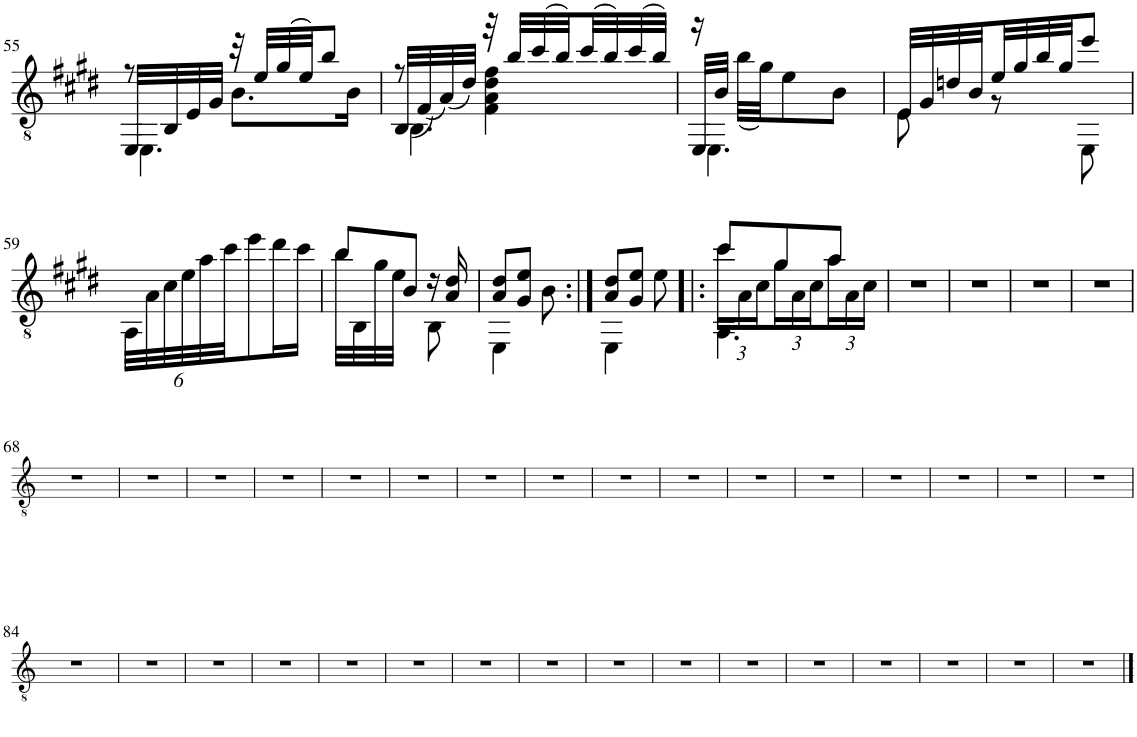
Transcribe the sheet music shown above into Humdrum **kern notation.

**kern
*part1
*staff1
*I"Guitar
!!LO:PB:g=z
*clefGv2
*k[f#c#g#d#]
*M3/8
=55
*^
*	*^
*	*	*^
8r	8ryy	32EE/LLL	4.EE\
.	.	32BB/	.
.	.	32E/	.
.	.	32G#/JJJ	.
32r	8.B\L	4ryy	.
32e/LLL	.	.	.
(32g#/	.	.	.
32e/JJ)	.	.	.
8b/J	.	.	.
.	16B\Jk	.	.
=56	=56	=56	=56
8r	8ryy	(32BB/LLL	4.BB\
.	.	(32F#/)	.
.	.	(32A/)	.
.	.	32d#/JJJ)	.
32r	4F#\ 4A\ 4d#\ 4f#\	4ryy	.
32b/LLL	.	.	.
(32cc#/	.	.	.
32b/)	.	.	.
(32cc#/	.	.	.
32b/)	.	.	.
(32cc#/	.	.	.
32b/JJJ)	.	.	.
=57	=57	=57	=57
4.ryy	16r	32EE/LLL	4.EE\
.	.	32B/JJJ	.
.	(32b\LLL	4ryy	.
.	32g#\JJ)	.	.
.	8e\	.	.
.	8B\J	.	.
.	.	16ryy	.
*	*v	*v	*v
=58	=58
32E/LLL	8E\
32G#/	.
32dn/	.
32B/	.
32e/	8r
32g#/	.
32b/	.
32g#/JJ	.
8ee/J	8EE\
*v	*v
!!LO:LB:g=z
=59
*Xbrackettup
48AA\LLL
48A\
48c#\
48e\
48a\
48cc#\JJ
8ee\
16dd#\L
16cc#\JJ
=60
*^
8b/L	32b\LLL
.	32BB\
.	32g#\
.	32e\JJJ
8B/J	8ryy
16r	8BB\
16A/ 16d#/	.
=61	=61
8A/ 8d#/L	4EE\
8G#/ 8e/J	.
8B\	8ryy
=62:|!	=62:|!
8A/ 8d#/L	4EE\
8G#/ 8e/J	.
8e\	8ryy
=63!|:	=63!|:
*	*^
8cc#/L	24cc#\LL	4.AA\
.	24A\	.
.	24c#\	.
8g#/	24g#\	.
.	24A\	.
.	24c#\	.
8a/J	24a\	.
.	24A\	.
.	24c#\JJ	.
*v	*v	*v
=64
4.r
=65
4.r
=66
4.r
=67
4.r
!!LO:LB:g=z
=68
4.r
=69
4.r
=70
4.r
=71
4.r
=72
4.r
=73
4.r
=74
4.r
=75
4.r
=76
4.r
=77
4.r
=78
4.r
=79
4.r
=80
4.r
=81
4.r
=82
4.r
=83
4.r
!!LO:LB:g=z
=84
4.r
=85
4.r
=86
4.r
=87
4.r
=88
4.r
=89
4.r
=90
4.r
=91
4.r
=92
4.r
=93
4.r
=94
4.r
=95
4.r
=96
4.r
=97
4.r
=98
4.r
=99
4.r
==
*-
